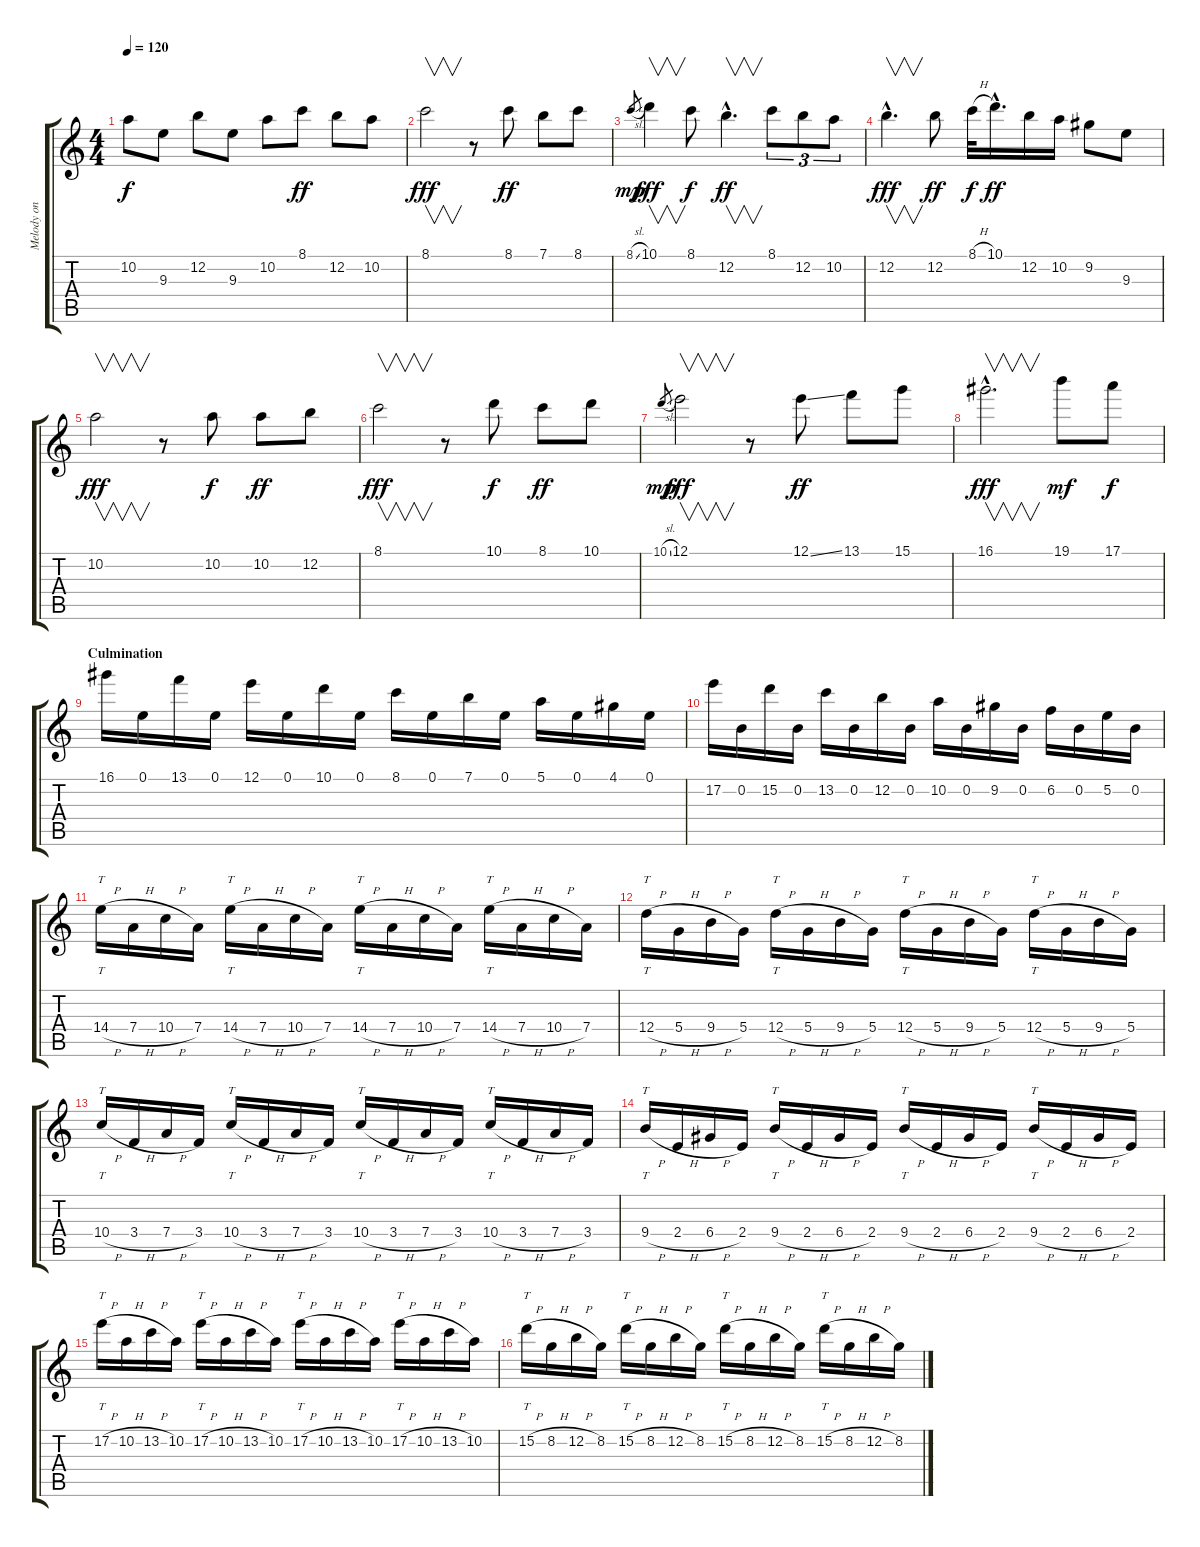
\track ("Melody on EG" "Melody on ") {instrument overdrivenguitar}
\staff {score tabs}
\tuning (E4 B3 G3 D3 A2 E2) {hide}
\ts (4 4)
\tempo 120
\clef g2
\ks c
10.2.8{dy f} 9.3.8 12.2.8 9.3.8 10.2.8 8.1.8{dy ff} 12.2.8 10.2.8 |
8.1.2{v dy fff} r.8 8.1.8{dy ff} 7.1.8 8.1.8 |
8.1{sl}.8{gr dy mp} 10.1.4{v dy fff} 8.1.8{dy f} 12.2{hac}.4{v d dy ff} 8.1.8{tu (3 2)} 12.2.8{tu (3 2)} 10.2.8{tu (3 2)} |
12.2{hac}.4{v d dy fff} 12.2.8{dy ff} 8.1{h}.32{dy f} 10.1{hac}.16{d dy ff} 12.2.16 10.2.16 9.2.8 9.3.8 |
10.2.2{v dy fff} r.8 10.2.8{dy f} 10.2.8{dy ff} 12.2.8 |
8.1.2{v dy fff} r.8 10.1.8{dy f} 8.1.8{dy ff} 10.1.8 |
10.1{sl}.8{gr dy mp} 12.1.2{v dy fff} r.8 12.1{ss}.8{dy ff} 13.1.8 15.1.8 |
16.1{hac}.2{v d dy fff} 19.1.8{dy mf} 17.1.8{dy f} |
\section ("" "Culmination")
16.1.16 0.1.16 13.1.16 0.1.16 12.1.16 0.1.16 10.1.16 0.1.16 8.1.16 0.1.16 7.1.16 0.1.16 5.1.16 0.1.16 4.1.16 0.1.16 |
17.2.16 0.2.16 15.2.16 0.2.16 13.2.16 0.2.16 12.2.16 0.2.16 10.2.16 0.2.16 9.2.16 0.2.16 6.2.16 0.2.16 5.2.16 0.2.16 |
14.4{h}.16{tt} 7.4{h}.16 10.4{h}.16 7.4.16 14.4{h}.16{tt} 7.4{h}.16 10.4{h}.16 7.4.16 14.4{h}.16{tt} 7.4{h}.16 10.4{h}.16 7.4.16 14.4{h}.16{tt} 7.4{h}.16 10.4{h}.16 7.4.16 |
12.4{h}.16{tt} 5.4{h}.16 9.4{h}.16 5.4.16 12.4{h}.16{tt} 5.4{h}.16 9.4{h}.16 5.4.16 12.4{h}.16{tt} 5.4{h}.16 9.4{h}.16 5.4.16 12.4{h}.16{tt} 5.4{h}.16 9.4{h}.16 5.4.16 |
10.4{h}.16{tt} 3.4{h}.16 7.4{h}.16 3.4.16 10.4{h}.16{tt} 3.4{h}.16 7.4{h}.16 3.4.16 10.4{h}.16{tt} 3.4{h}.16 7.4{h}.16 3.4.16 10.4{h}.16{tt} 3.4{h}.16 7.4{h}.16 3.4.16 |
9.4{h}.16{tt} 2.4{h}.16 6.4{h}.16 2.4.16 9.4{h}.16{tt} 2.4{h}.16 6.4{h}.16 2.4.16 9.4{h}.16{tt} 2.4{h}.16 6.4{h}.16 2.4.16 9.4{h}.16{tt} 2.4{h}.16 6.4{h}.16 2.4.16 |
17.2{h}.16{tt} 10.2{h}.16 13.2{h}.16 10.2.16 17.2{h}.16{tt} 10.2{h}.16 13.2{h}.16 10.2.16 17.2{h}.16{tt} 10.2{h}.16 13.2{h}.16 10.2.16 17.2{h}.16{tt} 10.2{h}.16 13.2{h}.16 10.2.16 |
15.2{h}.16{tt} 8.2{h}.16 12.2{h}.16 8.2.16 15.2{h}.16{tt} 8.2{h}.16 12.2{h}.16 8.2.16 15.2{h}.16{tt} 8.2{h}.16 12.2{h}.16 8.2.16 15.2{h}.16{tt} 8.2{h}.16 12.2{h}.16 8.2.16
